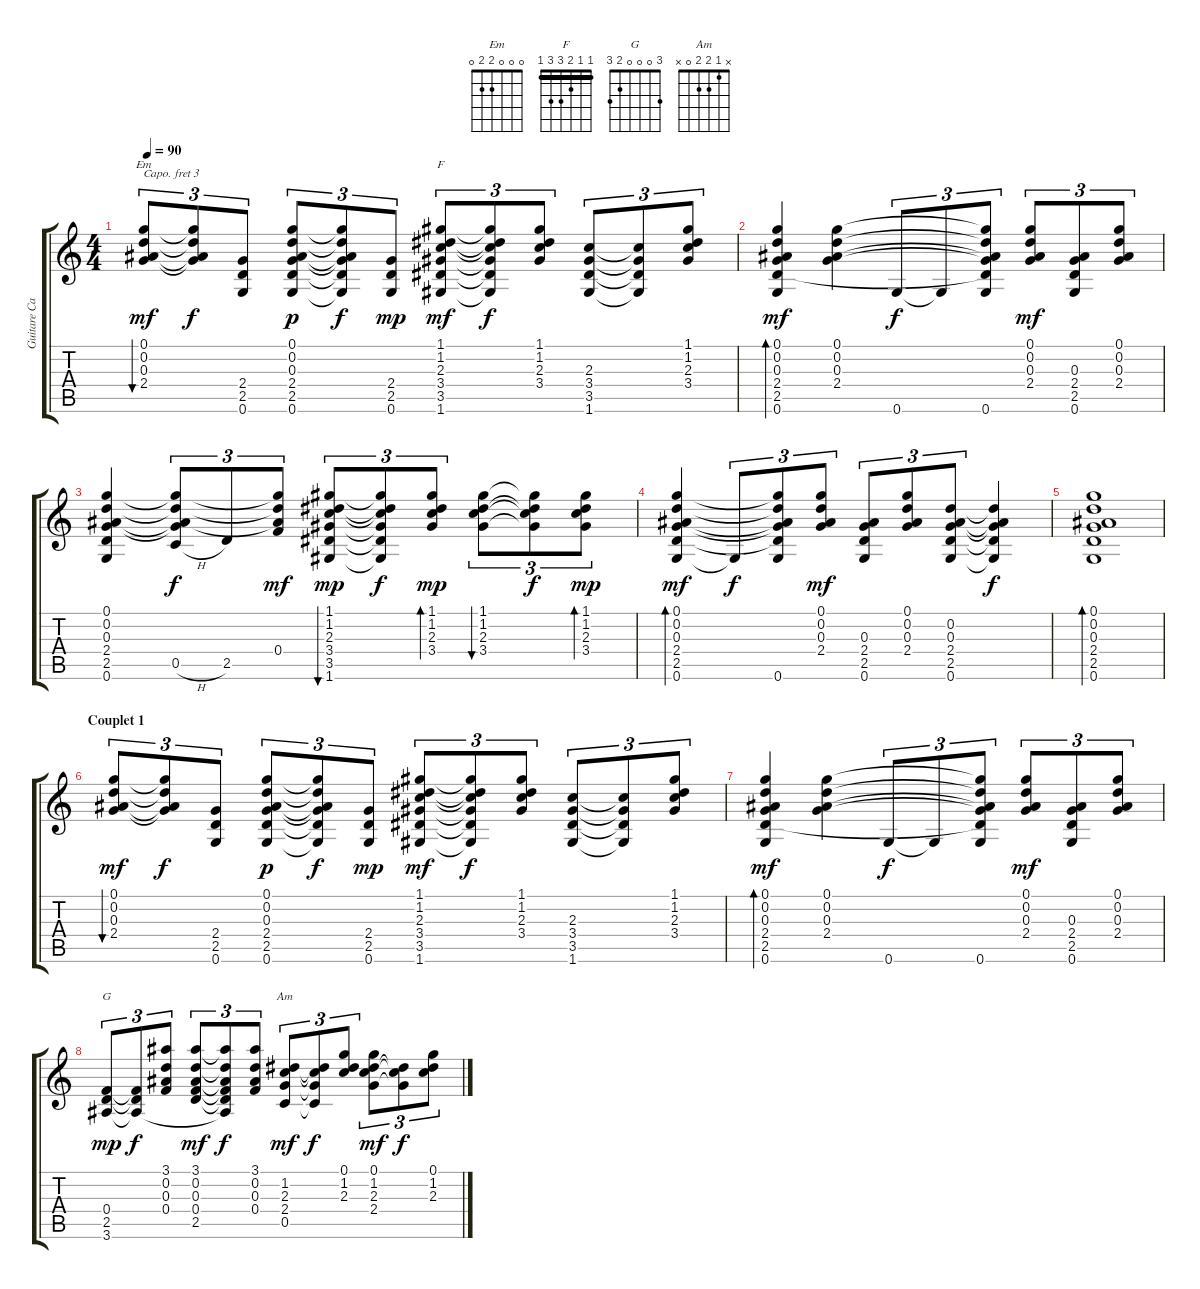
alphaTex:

\track ("Guitare Capo 3" "Guitare Ca") {instrument acousticguitarsteel}
\staff {score tabs}
\capo 3
\tuning (E4 B3 G3 D3 A2 E2) {hide}
\chord ("Em" 0 0 0 2 2 0)
\chord ("F" 1 1 2 3 3 1) {barre 1}
\chord ("G" 3 0 0 0 2 3)
\chord ("Am" x 1 2 2 0 x)
\ts (4 4)
\tempo 90
\clef g2
\ks c
(0.1 0.2 0.3 2.4).8{tu (3 2) bu 480 ch "Em" dy mf instrument acousticguitarsteel} (0.1{t} 0.2{t} 0.3{t} 2.4{t}).8{tu (3 2) dy f} (2.4 2.5 0.6).8{tu (3 2)} (0.1 0.2 0.3 2.4 2.5 0.6).8{tu (3 2) dy p} (0.1{t} 0.2{t} 0.3{t} 2.4{t} 2.5{t} 0.6{t}).8{tu (3 2) dy f} (2.4 2.5 0.6).8{tu (3 2) dy mp} (1.1 1.2 2.3 3.4 3.5 1.6).8{tu (3 2) ch "F" dy mf} (1.1{t} 1.2{t} 2.3{t} 3.4{t} 3.5{t} 1.6{t}).8{tu (3 2) dy f} (1.1 1.2 2.3 3.4).8{tu (3 2)} (2.3 3.4 3.5 1.6).8{tu (3 2)} (2.3{t} 3.4{t} 3.5{t} 1.6{t}).8{tu (3 2)} (1.1 1.2 2.3 3.4).8{tu (3 2)} |
(0.1 0.2 0.3 2.4 2.5 0.6).4{bd 120 dy mf} (0.1 0.2 0.3 2.4).4 0.6.8{tu (3 2) dy f} 0.6{t}.8{tu (3 2)} (0.1{t} 0.2{t} 0.3{t} 2.4{t} 2.5{t} 0.6).8{tu (3 2)} (0.1 0.2 0.3 2.4).8{tu (3 2) dy mf} (0.3 2.4 2.5 0.6).8{tu (3 2)} (0.1 0.2 0.3 2.4).8{tu (3 2)} |
(0.1 0.2 0.3 2.4 2.5 0.6).4 (0.1{t} 0.2{t} 0.3{t} 2.4{t} 0.5{h}).8{tu (3 2) dy f} 2.5.8{tu (3 2)} (0.1{t} 0.2{t} 0.3{t} 0.4).8{tu (3 2) dy mf} (1.1 1.2 2.3 3.4 3.5 1.6).8{tu (3 2) bu 60 dy mp} (1.1{t} 1.2{t} 2.3{t} 3.4{t} 3.5{t} 1.6{t}).8{tu (3 2) dy f} (1.1 1.2 2.3 3.4).8{tu (3 2) bd 60 dy mp} (1.1 1.2 2.3 3.4).8{tu (3 2) bu 60} (1.1{t} 1.2{t} 2.3{t} 3.4{t}).8{tu (3 2) dy f} (1.1 1.2 2.3 3.4).8{tu (3 2) bd 60 dy mp} |
(0.1 0.2 0.3 2.4 2.5 0.6).4{bd 120 dy mf} 0.6{t}.8{tu (3 2) dy f} (0.1{t} 0.2{t} 0.3{t} 2.4{t} 2.5{t} 0.6).8{tu (3 2)} (0.1 0.2 0.3 2.4).8{tu (3 2) dy mf} (0.3 2.4 2.5 0.6).8{tu (3 2)} (0.1 0.2 0.3 2.4).8{tu (3 2)} (0.2 0.3 2.4 2.5 0.6).8{tu (3 2)} (0.2{t} 0.3{t} 2.4{t} 2.5{t} 0.6{t}).4{dy f} |
(0.1 0.2 0.3 2.4 2.5 0.6).1{bd 480} |
\section ("" "Couplet 1")
(0.1 0.2 0.3 2.4).8{tu (3 2) bu 480 dy mf} (0.1{t} 0.2{t} 0.3{t} 2.4{t}).8{tu (3 2) dy f} (2.4 2.5 0.6).8{tu (3 2)} (0.1 0.2 0.3 2.4 2.5 0.6).8{tu (3 2) dy p} (0.1{t} 0.2{t} 0.3{t} 2.4{t} 2.5{t} 0.6{t}).8{tu (3 2) dy f} (2.4 2.5 0.6).8{tu (3 2) dy mp} (1.1 1.2 2.3 3.4 3.5 1.6).8{tu (3 2) dy mf} (1.1{t} 1.2{t} 2.3{t} 3.4{t} 3.5{t} 1.6{t}).8{tu (3 2) dy f} (1.1 1.2 2.3 3.4).8{tu (3 2)} (2.3 3.4 3.5 1.6).8{tu (3 2)} (2.3{t} 3.4{t} 3.5{t} 1.6{t}).8{tu (3 2)} (1.1 1.2 2.3 3.4).8{tu (3 2)} |
(0.1 0.2 0.3 2.4 2.5 0.6).4{bd 120 dy mf} (0.1 0.2 0.3 2.4).4 0.6.8{tu (3 2) dy f} 0.6{t}.8{tu (3 2)} (0.1{t} 0.2{t} 0.3{t} 2.4{t} 2.5{t} 0.6).8{tu (3 2)} (0.1 0.2 0.3 2.4).8{tu (3 2) dy mf} (0.3 2.4 2.5 0.6).8{tu (3 2)} (0.1 0.2 0.3 2.4).8{tu (3 2)} |
(0.4 2.5 3.6).8{tu (3 2) ch "G" dy mp} (0.4{t} 2.5{t} 3.6{t}).8{tu (3 2) dy f} (3.1 0.2 0.3 0.4).8{tu (3 2)} (3.1 0.2 0.3 0.4 2.5).8{tu (3 2) dy mf} (3.1{t} 0.2{t} 0.3{t} 0.4{t} 2.5{t} 3.6{t}).8{tu (3 2) dy f} (3.1 0.2 0.3 0.4).8{tu (3 2)} (1.2 2.3 2.4 0.5).8{tu (3 2) ch "Am" dy mf} (1.2{t} 2.3{t} 2.4{t} 0.5{t}).8{tu (3 2) dy f} (0.1 1.2 2.3).8{tu (3 2)} (0.1 1.2 2.3 2.4).8{tu (3 2) dy mf} (1.2{t} 2.3{t} 2.4{t}).8{tu (3 2) dy f} (0.1 1.2 2.3).8{tu (3 2)}
